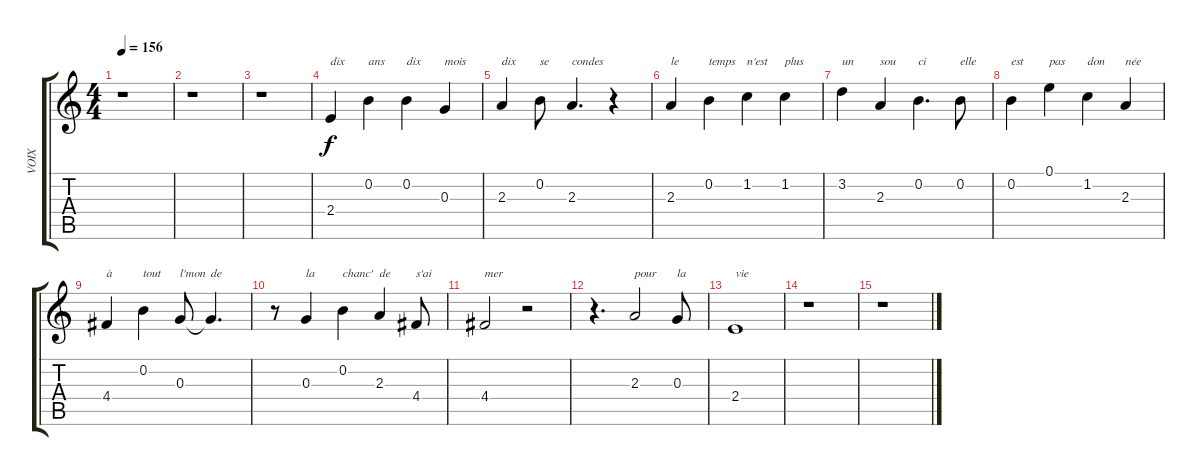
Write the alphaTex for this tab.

\track ("VOIX" "VOIX") {instrument acousticguitarsteel}
\staff {score tabs}
\tuning (E4 B3 G3 D3 A2 E2) {hide}
\ts (4 4)
\tempo 156
\clef g2
\ks c
r.1{dy f} |
r.1 |
r.1 |
2.4.4{txt "dix"} 0.2.4{txt "ans"} 0.2.4{txt "dix"} 0.3.4{txt "mois"} |
2.3.4{txt "dix"} 0.2.8{txt "se"} 2.3.4{d txt "condes"} r.4 |
2.3.4{txt "le"} 0.2.4{txt "temps"} 1.2.4{txt "n'est"} 1.2.4{txt "plus"} |
3.2.4{txt "un"} 2.3.4{txt "sou"} 0.2.4{d txt "ci"} 0.2.8{txt "elle"} |
0.2.4{txt "est"} 0.1.4{txt "pas"} 1.2.4{txt "don"} 2.3.4{txt "née"} |
4.4.4{txt "à"} 0.2.4{txt "tout"} 0.3.8{txt "l'mon"} 0.3{t}.4{d txt "de"} |
r.8 0.3.4{txt "la"} 0.2.4{txt "chanc'"} 2.3.4{txt "de"} 4.4.8{txt "s'ai"} |
4.4.2{txt "mer"} r.2 |
r.4{d} 2.3.2{txt "pour"} 0.3.8{txt "la"} |
2.4.1{txt "vie"} |
r.1 |
r.1
